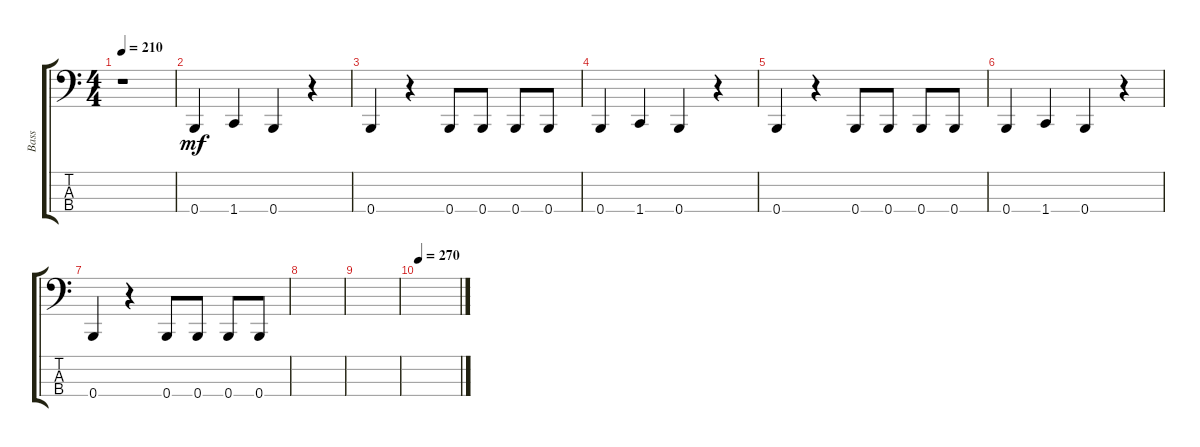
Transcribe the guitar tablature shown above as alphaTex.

\track ("Bass" "Bass") {instrument electricbassfinger}
\staff {score tabs}
\tuning (E2 B1 Gb1 B0) {hide}
\ts (4 4)
\tempo 210
\clef f4
\ks c
r.1{dy mf} |
0.4.4 1.4.4 0.4.4 r.4 |
0.4.4 r.4 0.4.8 0.4.8 0.4.8 0.4.8 |
0.4.4 1.4.4 0.4.4 r.4 |
0.4.4 r.4 0.4.8 0.4.8 0.4.8 0.4.8 |
0.4.4 1.4.4 0.4.4 r.4 |
0.4.4 r.4 0.4.8 0.4.8 0.4.8 0.4.8 |
|
|
\tempo 270
